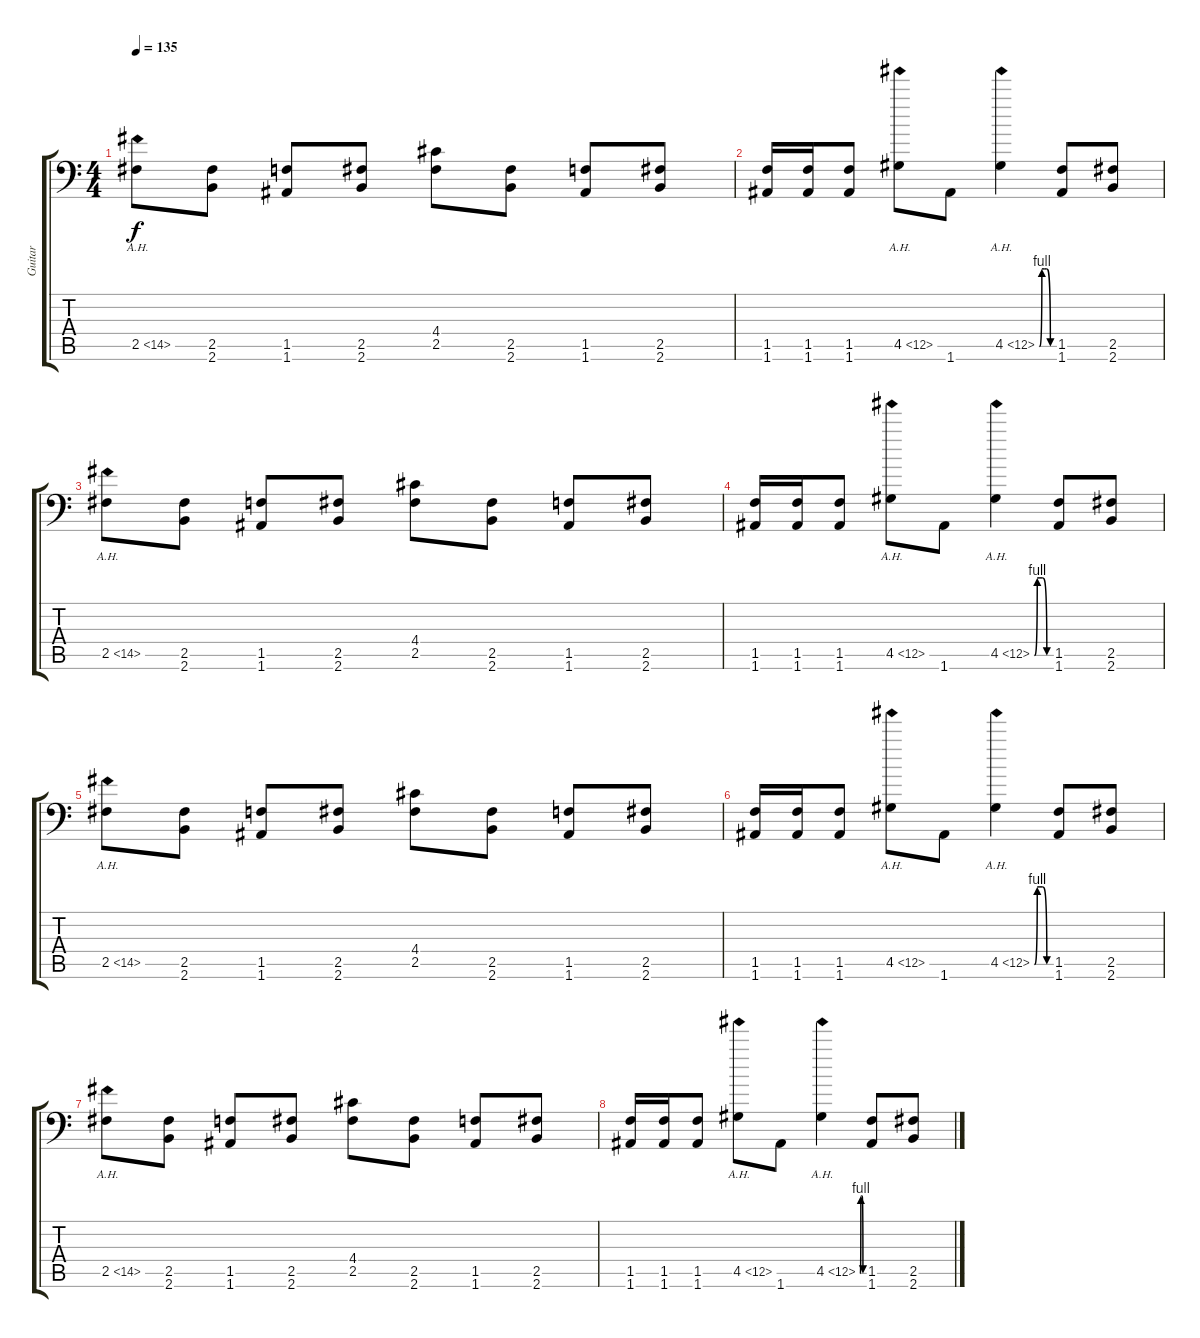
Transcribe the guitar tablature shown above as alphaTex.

\track ("Guitar" "Guitar") {instrument overdrivenguitar}
\staff {score tabs}
\tuning (B3 Gb3 D3 A2 E2 A1) {hide}
\ts (4 4)
\tempo 135
\clef f4
\ks c
2.5{ah 12}.8{dy f} (2.5 2.6).8 (1.5 1.6).8 (2.5 2.6).8 (4.4 2.5).8 (2.5 2.6).8 (1.5 1.6).8 (2.5 2.6).8 |
(1.5 1.6).16 (1.5 1.6).16 (1.5 1.6).8 4.5{ah 8}.8 1.6.8 4.5{be (custom 0 0 10 4 20 4 30 4 45 0 60 0) ah 8}.4 (1.5 1.6).8 (2.5 2.6).8 |
2.5{ah 12}.8 (2.5 2.6).8 (1.5 1.6).8 (2.5 2.6).8 (4.4 2.5).8 (2.5 2.6).8 (1.5 1.6).8 (2.5 2.6).8 |
(1.5 1.6).16 (1.5 1.6).16 (1.5 1.6).8 4.5{ah 8}.8 1.6.8 4.5{be (custom 0 0 10 4 20 4 30 4 45 0 60 0) ah 8}.4 (1.5 1.6).8 (2.5 2.6).8 |
2.5{ah 12}.8 (2.5 2.6).8 (1.5 1.6).8 (2.5 2.6).8 (4.4 2.5).8 (2.5 2.6).8 (1.5 1.6).8 (2.5 2.6).8 |
(1.5 1.6).16 (1.5 1.6).16 (1.5 1.6).8 4.5{ah 8}.8 1.6.8 4.5{be (custom 0 0 10 4 20 4 30 4 45 0 60 0) ah 8}.4 (1.5 1.6).8 (2.5 2.6).8 |
2.5{ah 12}.8 (2.5 2.6).8 (1.5 1.6).8 (2.5 2.6).8 (4.4 2.5).8 (2.5 2.6).8 (1.5 1.6).8 (2.5 2.6).8 |
(1.5 1.6).16 (1.5 1.6).16 (1.5 1.6).8 4.5{ah 8}.8 1.6.8 4.5{be (custom 0 0 10 4 20 4 30 4 45 0 60 0) ah 8}.4 (1.5 1.6).8 (2.5 2.6).8
